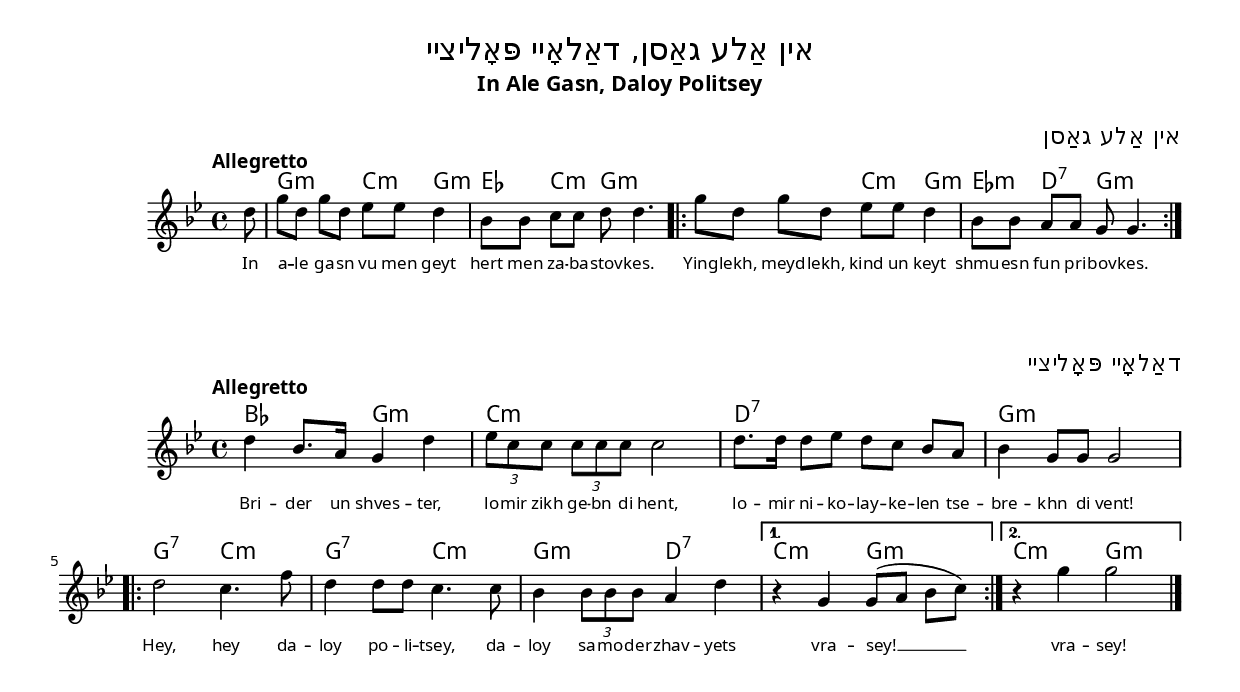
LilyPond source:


\header {
  title = "אין אַלע גאַסן, דאַלאָיי פּאָליציי"
  subtitle = "In Ale Gasn, Daloy Politsey"
  }
\version "2.18.2"
\language "english"
\include "../../../../templates/preamble.ly"

mel-a = \relative d'' {
  \partial 8 { d8 }
  g d g d ef ef d4 |
  bf8 bf c c d d4.
  \repeat volta 2 {
    g8 d g d ef ef d4 |
    bf8 bf a a g g4.
  }
}
mel-b = \relative d'' {
  d4 bf8. a16 g4 d' |
  \tuplet 3/2 { ef8 c c } \tuplet 3/2 { c c c } c2 |
  d8. d16 d8 ef d c bf a |
  bf4 g8 g g2 |
  \repeat volta 2 {
    d'2 c4. f8 |
    d4 d8 d c4. c8 |
    bf4 \tuplet 3/2 { bf8 bf bf } a4 d |
    }
  \alternative {
    { r g, g8( a bf c) | }
    { r4 g'4 g2 | }
  }  
}
      
acc-a = \chordmode {
  \partial 8 { s8 }
  g2:m c4:m g:m |
  ef: c:m g2:m |
  g:m c4:m g:m |
  ef:m d:7 g2:m |
}
acc-b = \chordmode {
  bf: g:m |
  c1:m |
  d:7 |
  g:m |
  g2:7 c:m |
  g:7 c:m |
  g:m d:7 |
  c:m g:m |
  \once \set chordChanges = ##f c:m g:m |
}

\score {
  \header { piece = "אין אַלע גאַסן" }
  <<
    \new ChordNames {
        \acc-a

        }
    \new Staff {
      \clef treble
      \key g \minor
      \time 4/4
      \tempo Allegretto
      \new Voice = "melody" {
        \mel-a 

        }
      }
    \new Lyrics \lyricsto "melody" {
      In a -- le ga -- sn vu men geyt
      hert men za -- ba -- stov -- kes.
      Ying -- lekh, meyd -- lekh, kind un keyt
      shmu -- esn fun pri -- bov -- kes.

    }
  >>
}
\score {
  \header { piece = "דאַלאָיי פּאָליציי" }
  <<
    \new ChordNames {
      \acc-b
    }
    \new Staff {
      \clef treble
      \key g \minor
      \time 4/4
      \tempo Allegretto
      \new Voice = "melody" {
        \mel-b
        \bar "|."
      }
    }
    \new Lyrics \lyricsto "melody" {
      Bri -- der un shves -- ter,
      lo -- mir zikh ge -- bn di hent,
      lo -- mir ni -- ko -- lay -- ke -- len tse -- bre -- khn di vent!
      Hey, hey da -- loy po -- li -- tsey,
      da -- loy sa -- mo -- der -- zhav -- yets 
      vra -- sey! __ 
      vra -- sey!
    }
  >>
}

